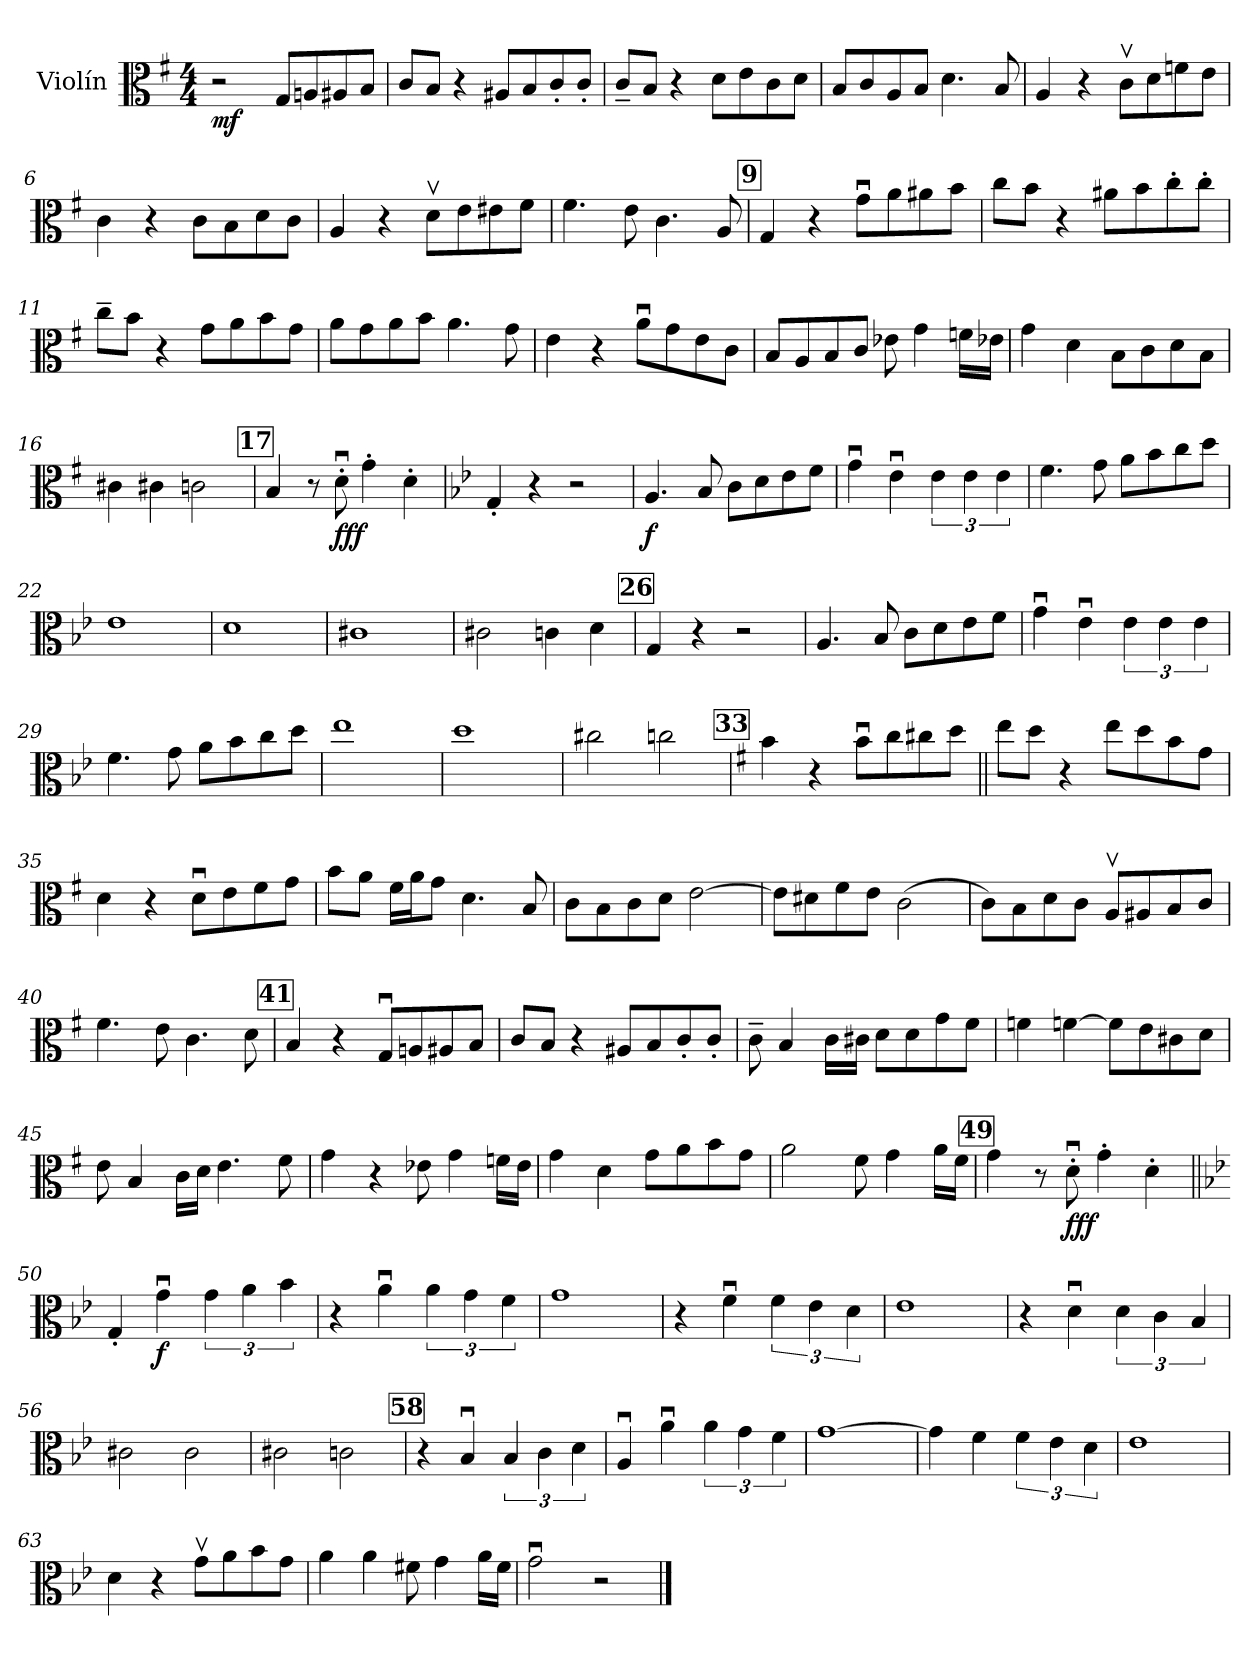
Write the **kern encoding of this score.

**kern	**dynam
*part1	*part1
*staff1	*staff1
*I"Violín	*
*I'Vln	*
*clefC3	*
*k[f#]	*
*M4/4	*
=1	=1
!	!LO:DY:b
2r	mf
*MM125	*
8G/L	.
8An/	.
8A#X/	.
8B/J	.
=2	=2
8c/L	.
8B/J	.
4r	.
8A#X/L	.
8B/	.
8c'/	.
8c'/J	.
=3	=3
8c~/L	.
8B/J	.
4r	.
8d\L	.
8e\	.
8c\	.
8d\J	.
=4	=4
8B/L	.
8c/	.
8A/	.
8B/J	.
4.d\	.
8B/	.
=5	=5
4A/	.
4r	.
8cv\L	.
8d\	.
8fn\	.
8e\J	.
=6	=6
4c\	.
4r	.
8c\L	.
8B\	.
8d\	.
8c\J	.
!!LO:LB:g=z
=7	=7
4A/	.
4r	.
8dv\L	.
8e\	.
8e#X\	.
8f#\J	.
=8	=8
4.f#\	.
8e\	.
4.c\	.
8A/	.
!!LO:REH:place=s1:a:B:fs=14:t=9
=9	=9
4G/	.
4r	.
8gu\L	.
8a\	.
8a#X\	.
8b\J	.
=10	=10
8cc\L	.
8b\J	.
4r	.
8a#X\L	.
8b\	.
8cc'\	.
8cc'\J	.
=11	=11
8cc~\L	.
8b\J	.
4r	.
8g\L	.
8a\	.
8b\	.
8g\J	.
=12	=12
8a\L	.
8g\	.
8a\	.
8b\J	.
4.a\	.
8g\	.
!!LO:LB:g=z
=13	=13
4e\	.
4r	.
8au\L	.
8g\	.
8e\	.
8c\J	.
=14	=14
8B/L	.
8A/	.
8B/	.
8c/J	.
8e-X\	.
4g\	.
16fn\LL	.
16e-X\JJ	.
=15	=15
4g\	.
4d\	.
8B\L	.
8c\	.
8d\	.
8B\J	.
=16	=16
4c#X\	.
4c#X\	.
2cn\	.
!!LO:REH:place=s1:a:B:fs=14:t=17
=17	=17
4B/	.
8r	.
!	!LO:DY:b
8du'\	fff
4g'\	.
4d'\	.
=18	=18
*k[b-e-]	*
4G'/	.
4r	.
2r	.
!!LO:LB:g=z
=19	=19
!	!LO:DY:b
4.A/	f
8B-/	.
8c\L	.
8d\	.
8e-\	.
8f\J	.
=20	=20
4gu\	.
4e-u\	.
6e-\	.
6e-\	.
6e-\	.
=21	=21
4.f\	.
8g\	.
8a\L	.
8b-\	.
8cc\	.
8dd\J	.
=22	=22
1e-	.
=23	=23
1d	.
=24	=24
1c#X	.
=25	=25
2c#X\	.
4cn\	.
4d\	.
!!LO:REH:place=s1:a:B:fs=14:t=26
=26	=26
4G/	.
4r	.
2r	.
!!LO:LB:g=z
=27	=27
4.A/	.
8B-/	.
8c\L	.
8d\	.
8e-\	.
8f\J	.
=28	=28
4gu\	.
4e-u\	.
6e-\	.
6e-\	.
6e-\	.
=29	=29
4.f\	.
8g\	.
8a\L	.
8b-\	.
8cc\	.
8dd\J	.
=30	=30
1ee-	.
=31	=31
1dd	.
=32	=32
2cc#X\	.
2ccn\	.
!!LO:REH:place=s1:a:B:fs=14:t=33
=33	=33
*k[f#]	*
4b\	.
4r	.
8bu\L	.
8cc\	.
8cc#X\	.
8dd\J	.
!!LO:LB:g=z
=34||	=34||
8ee\L	.
8dd\J	.
4r	.
8ee\L	.
8dd\	.
8b\	.
8g\J	.
=35	=35
4d\	.
4r	.
8du\L	.
8e\	.
8f#\	.
8g\J	.
=36	=36
8b\L	.
8a\J	.
16f#\LL	.
16a\J	.
8g\J	.
4.d\	.
8B/	.
=37	=37
8c\L	.
8B\	.
8c\	.
8d\J	.
[2e\	.
=38	=38
8e\L]	.
8d#X\	.
8f#\	.
8e\J	.
(2c\	.
=39	=39
8c\L)	.
8B\	.
8d\	.
8c\J	.
8Av/L	.
8A#X/	.
8B/	.
8c/J	.
!!LO:LB:g=z
=40	=40
4.f#\	.
8e\	.
4.c\	.
8d\	.
!!LO:REH:place=s1:a:B:fs=14:t=41
=41	=41
4B/	.
4r	.
8Gu/L	.
8An/	.
8A#X/	.
8B/J	.
=42	=42
8c/L	.
8B/J	.
4r	.
8A#X/L	.
8B/	.
8c'/	.
8c'/J	.
=43	=43
8c~\	.
4B/	.
16c\LL	.
16c#X\JJ	.
8d\L	.
8d\	.
8g\	.
8f#\J	.
=44	=44
4fn\	.
[4fn\	.
8f\L]	.
8e\	.
8c#X\	.
8d\J	.
!!LO:LB:g=z
=45	=45
8e\	.
4B/	.
16c\LL	.
16d\JJ	.
4.e\	.
8f#\	.
=46	=46
4g\	.
4r	.
8e-X\	.
4g\	.
16fn\LL	.
16e-\JJ	.
=47	=47
4g\	.
4d\	.
8g\L	.
8a\	.
8b\	.
8g\J	.
=48	=48
2a\	.
8f#\	.
4g\	.
16a\LL	.
16f#\JJ	.
!!LO:REH:place=s1:a:B:fs=14:t=49
=49	=49
4g\	.
8r	.
!	!LO:DY:b
8du'\	fff
4g'\	.
4d'\	.
=50||	=50||
*k[b-e-]	*
4G'/	.
!	!LO:DY:b
4gu\	f
6g\	.
6a\	.
6b-\	.
!!LO:LB:g=z
=51	=51
4r	.
4au\	.
6a\	.
6g\	.
6f\	.
=52	=52
1g	.
=53	=53
4r	.
4fu\	.
6f\	.
6e-\	.
6d\	.
=54	=54
1e-	.
=55	=55
4r	.
4du\	.
6d\	.
6c\	.
6B-/	.
=56	=56
2c#X\	.
2c#\	.
=57	=57
2c#X\	.
2cn\	.
!!LO:REH:place=s1:a:B:fs=14:t=58
=58	=58
4r	.
4B-u/	.
6B-/	.
6c\	.
6d\	.
=59	=59
4Au/	.
4au\	.
6a\	.
6g\	.
6f\	.
=60	=60
[1g	.
!!LO:LB:g=z
=61	=61
4g\]	.
4f\	.
6f\	.
6e-\	.
6d\	.
=62	=62
1e-	.
=63	=63
4d\	.
4r	.
8gv\L	.
8a\	.
8b-\	.
8g\J	.
=64	=64
4a\	.
4a\	.
8f#X\	.
4g\	.
16a\LL	.
16f#\JJ	.
=65	=65
2gu\	.
2r	.
==	==
*-	*-
